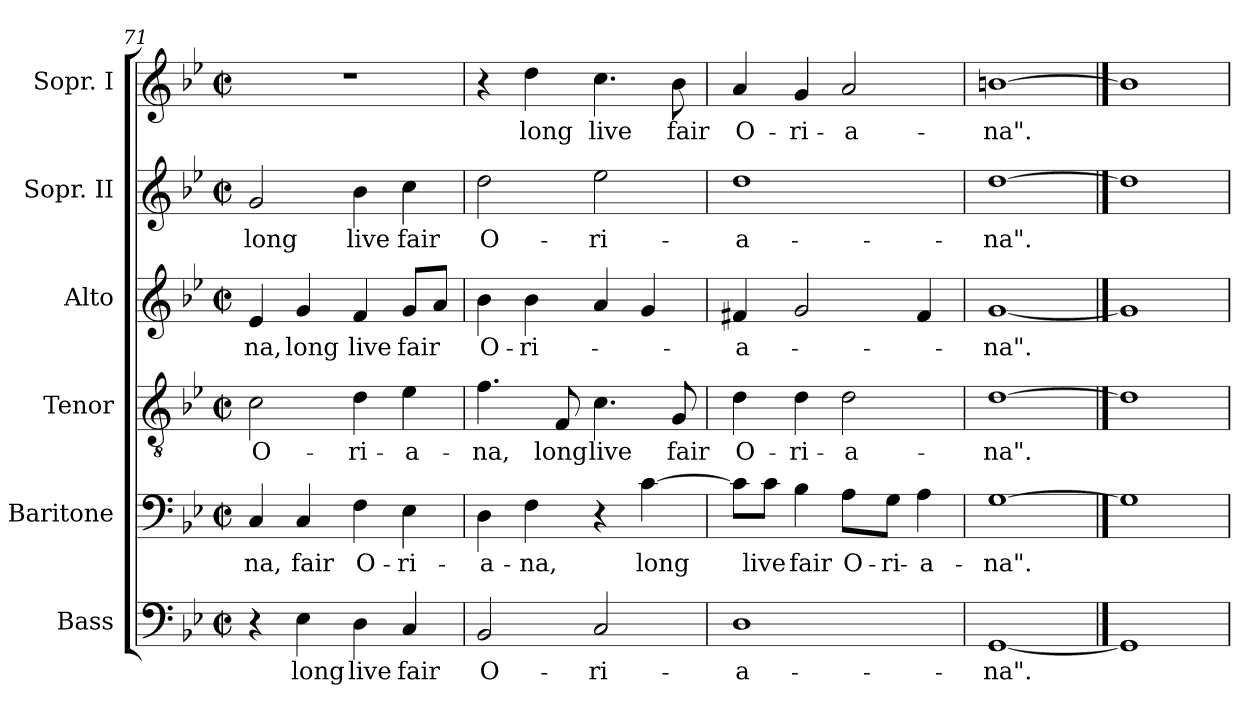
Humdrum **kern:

**kern	**text	**kern	**text	**kern	**text	**kern	**text	**kern	**text	**kern	**text
*part6	*part6	*part5	*part5	*part4	*part4	*part3	*part3	*part2	*part2	*part1	*part1
*staff6	*staff6	*staff5	*staff5	*staff4	*staff4	*staff3	*staff3	*staff2	*staff2	*staff1	*staff1
*I"Bass	*	*I"Baritone	*	*I"Tenor	*	*I"Alto	*	*I"Sopr. II	*	*I"Sopr. I	*
*I'B.	*	*I'Bar.	*	*I'T.	*	*I'A.	*	*I'S. II	*	*I'S. I	*
!!LO:LB:g=z
*clefF4	*	*clefF4	*	*clefGv2	*	*clefG2	*	*clefG2	*	*clefG2	*
*k[b-e-]	*	*k[b-e-]	*	*k[b-e-]	*	*k[b-e-]	*	*k[b-e-]	*	*k[b-e-]	*
*g:	*	*g:	*	*g:	*	*g:	*	*g:	*	*g:	*
*M2/2	*	*M2/2	*	*M2/2	*	*M2/2	*	*M2/2	*	*M2/2	*
*met(c|)	*	*met(c|)	*	*met(c|)	*	*met(c|)	*	*met(c|)	*	*met(c|)	*
=71	=71	=71	=71	=71	=71	=71	=71	=71	=71	=71	=71
4r	.	4C/	-na,	2c\	O-	4e-/	-na,	2g/	long	1r	.
4E-\	long	4C/	fair	.	.	4g/	long	.	.	.	.
4D\	live	4F\	O-	4d\	-ri-	4f/	live	4b-\	live	.	.
4C/	fair	4E-\	-ri-	4e-\	-a-	8g/L	fair	4cc\	fair	.	.
.	.	.	.	.	.	8a/J	.	.	.	.	.
=72	=72	=72	=72	=72	=72	=72	=72	=72	=72	=72	=72
2BB-/	O-	4D\	-a-	4.f\	-na,	4b-\	O-	2dd\	O-	4r	.
.	.	4F\	-na,	.	.	4b-\	-ri-	.	.	4dd\	long
.	.	.	.	8F/	long	.	.	.	.	.	.
2C/	-ri-	4r	.	4.c\	live	4a/	.	2ee-\	-ri-	4.cc\	live
.	.	[4c\	long	.	.	4g/	.	.	.	.	.
.	.	.	.	8G/	fair	.	.	.	.	8b-\	fair
=73	=73	=73	=73	=73	=73	=73	=73	=73	=73	=73	=73
1D	-a-	8c\L]	.	4d\	O-	4f#X/	-a-	1dd	-a-	4a/	O-
.	.	8c\J	live	.	.	.	.	.	.	.	.
.	.	4B-\	fair	4d\	-ri-	2g/	.	.	.	4g/	-ri-
.	.	8A\L	O-	2d\	-a-	.	.	.	.	2a/	-a-
.	.	8G\J	-ri-	.	.	.	.	.	.	.	.
.	.	4A\	-a-	.	.	4f#/	.	.	.	.	.
=74	=74	=74	=74	=74	=74	=74	=74	=74	=74	=74	=74
[1GG	-na".	[1G	-na".	[1d	-na".	[1g	-na".	[1dd	-na".	[1bn	-na".
==75	==75	==75	==75	==75	==75	==75	==75	==75	==75	==75	==75
1GG]	.	1G]	.	1d]	.	1g]	.	1dd]	.	1b]	.
=	=	=	=	=	=	=	=	=	=	=	=
*-	*-	*-	*-	*-	*-	*-	*-	*-	*-	*-	*-
